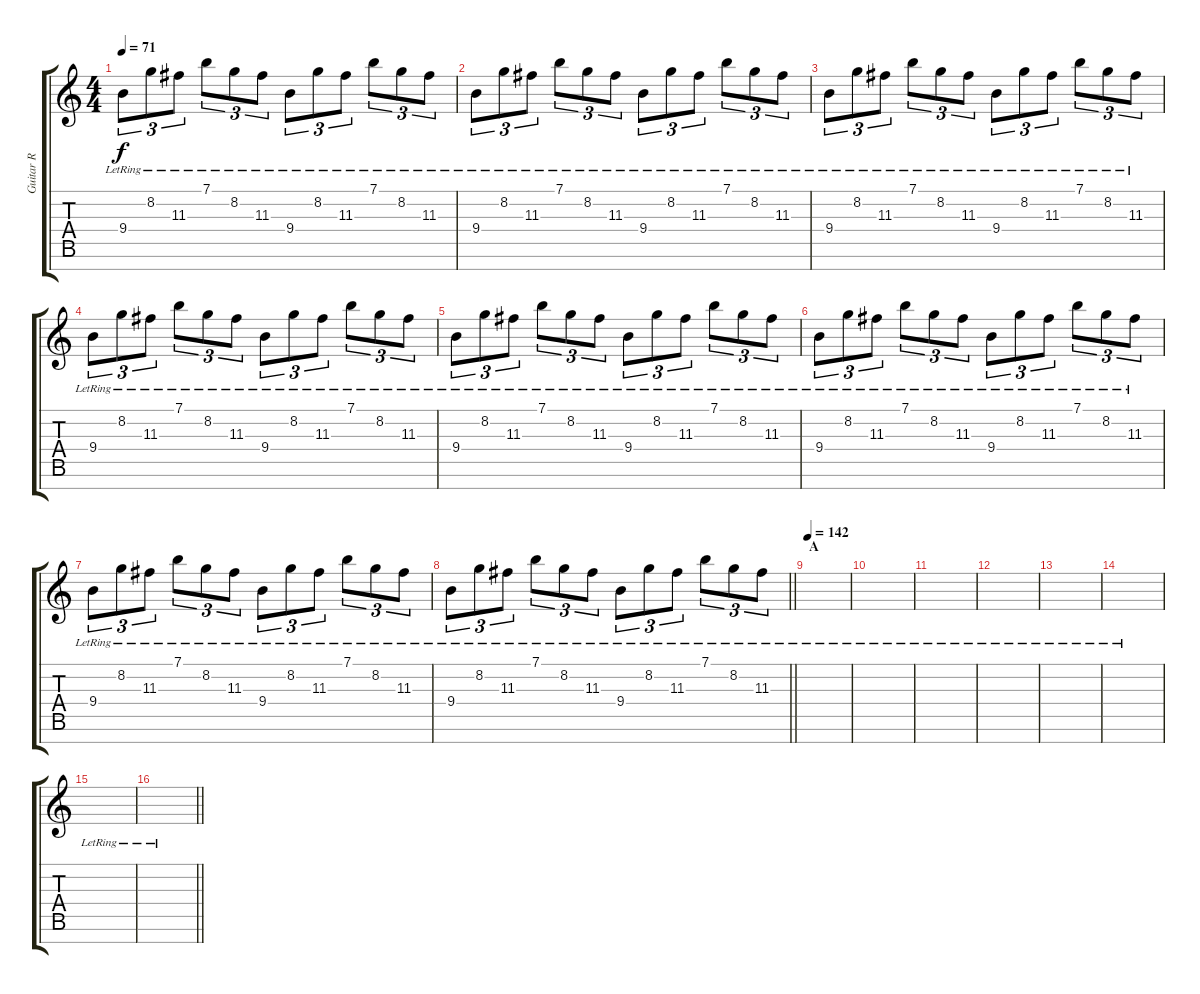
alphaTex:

\track ("Guitar R" "Guitar R") {instrument overdrivenguitar}
\staff {score tabs}
\tuning (E4 B3 G3 D3 A2 E2 B1) {hide}
\ts (4 4)
\tempo 71
\clef g2
\ks c
9.4{lr}.8{tu (3 2) dy f} 8.2{lr}.8{tu (3 2)} 11.3{lr}.8{tu (3 2)} 7.1{lr}.8{tu (3 2)} 8.2{lr}.8{tu (3 2)} 11.3{lr}.8{tu (3 2)} 9.4{lr}.8{tu (3 2)} 8.2{lr}.8{tu (3 2)} 11.3{lr}.8{tu (3 2)} 7.1{lr}.8{tu (3 2)} 8.2{lr}.8{tu (3 2)} 11.3{lr}.8{tu (3 2)} |
9.4{lr}.8{tu (3 2)} 8.2{lr}.8{tu (3 2)} 11.3{lr}.8{tu (3 2)} 7.1{lr}.8{tu (3 2)} 8.2{lr}.8{tu (3 2)} 11.3{lr}.8{tu (3 2)} 9.4{lr}.8{tu (3 2)} 8.2{lr}.8{tu (3 2)} 11.3{lr}.8{tu (3 2)} 7.1{lr}.8{tu (3 2)} 8.2{lr}.8{tu (3 2)} 11.3{lr}.8{tu (3 2)} |
9.4{lr}.8{tu (3 2)} 8.2{lr}.8{tu (3 2)} 11.3{lr}.8{tu (3 2)} 7.1{lr}.8{tu (3 2)} 8.2{lr}.8{tu (3 2)} 11.3{lr}.8{tu (3 2)} 9.4{lr}.8{tu (3 2)} 8.2{lr}.8{tu (3 2)} 11.3{lr}.8{tu (3 2)} 7.1{lr}.8{tu (3 2)} 8.2{lr}.8{tu (3 2)} 11.3{lr}.8{tu (3 2)} |
9.4{lr}.8{tu (3 2)} 8.2{lr}.8{tu (3 2)} 11.3{lr}.8{tu (3 2)} 7.1{lr}.8{tu (3 2)} 8.2{lr}.8{tu (3 2)} 11.3{lr}.8{tu (3 2)} 9.4{lr}.8{tu (3 2)} 8.2{lr}.8{tu (3 2)} 11.3{lr}.8{tu (3 2)} 7.1{lr}.8{tu (3 2)} 8.2{lr}.8{tu (3 2)} 11.3{lr}.8{tu (3 2)} |
9.4{lr}.8{tu (3 2)} 8.2{lr}.8{tu (3 2)} 11.3{lr}.8{tu (3 2)} 7.1{lr}.8{tu (3 2)} 8.2{lr}.8{tu (3 2)} 11.3{lr}.8{tu (3 2)} 9.4{lr}.8{tu (3 2)} 8.2{lr}.8{tu (3 2)} 11.3{lr}.8{tu (3 2)} 7.1{lr}.8{tu (3 2)} 8.2{lr}.8{tu (3 2)} 11.3{lr}.8{tu (3 2)} |
9.4{lr}.8{tu (3 2)} 8.2{lr}.8{tu (3 2)} 11.3{lr}.8{tu (3 2)} 7.1{lr}.8{tu (3 2)} 8.2{lr}.8{tu (3 2)} 11.3{lr}.8{tu (3 2)} 9.4{lr}.8{tu (3 2)} 8.2{lr}.8{tu (3 2)} 11.3{lr}.8{tu (3 2)} 7.1{lr}.8{tu (3 2)} 8.2{lr}.8{tu (3 2)} 11.3{lr}.8{tu (3 2)} |
9.4{lr}.8{tu (3 2)} 8.2{lr}.8{tu (3 2)} 11.3{lr}.8{tu (3 2)} 7.1{lr}.8{tu (3 2)} 8.2{lr}.8{tu (3 2)} 11.3{lr}.8{tu (3 2)} 9.4{lr}.8{tu (3 2)} 8.2{lr}.8{tu (3 2)} 11.3{lr}.8{tu (3 2)} 7.1{lr}.8{tu (3 2)} 8.2{lr}.8{tu (3 2)} 11.3{lr}.8{tu (3 2)} |
\barLineRight lightlight
9.4{lr}.8{tu (3 2)} 8.2{lr}.8{tu (3 2)} 11.3{lr}.8{tu (3 2)} 7.1{lr}.8{tu (3 2)} 8.2{lr}.8{tu (3 2)} 11.3{lr}.8{tu (3 2)} 9.4{lr}.8{tu (3 2)} 8.2{lr}.8{tu (3 2)} 11.3{lr}.8{tu (3 2)} 7.1{lr}.8{tu (3 2)} 8.2{lr}.8{tu (3 2)} 11.3{lr}.8{tu (3 2)} |
\section ("" "A")
\tempo 142
|
|
|
|
|
|
|
\barLineRight lightlight
